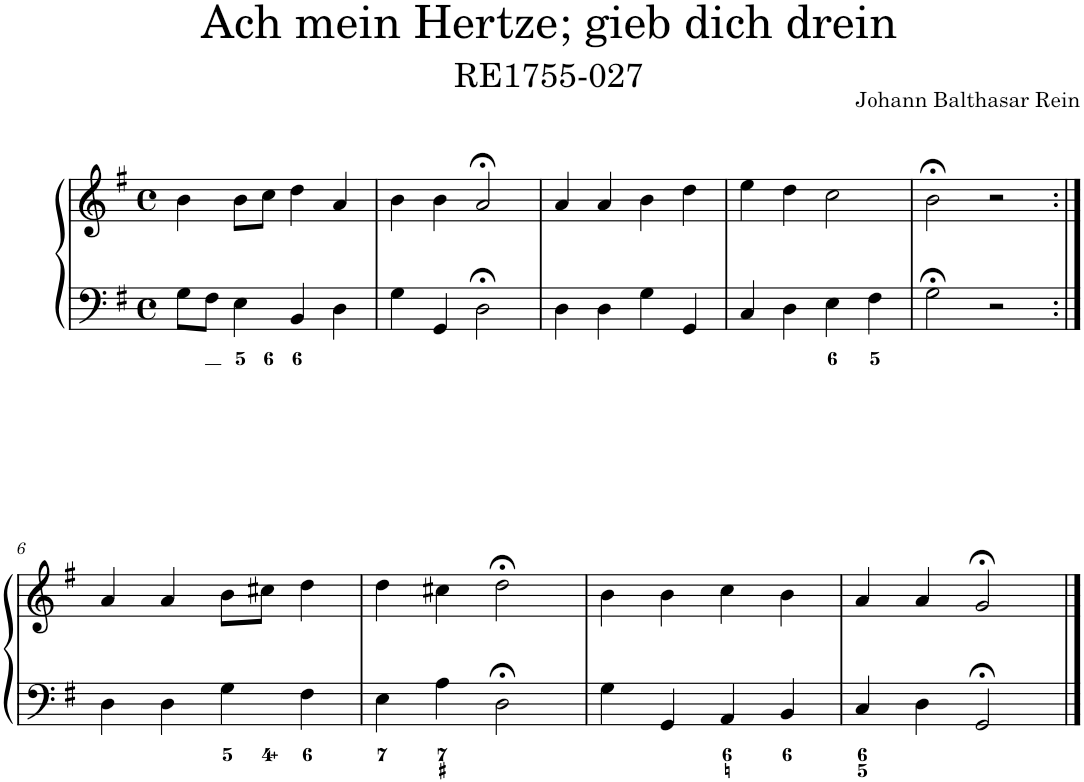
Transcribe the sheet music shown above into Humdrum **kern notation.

**kern	**kern
*part1	*part1
*staff2	*staff1
*I"Piano	*
*I'Pno.	*
*clefF4	*clefG2
*k[f#]	*k[f#]
*M4/4	*M4/4
*met(c)	*met(c)
=1	=1
8G\L	4b\
8F#\J	.
4E\	8b\L
.	8cc\J
4BB/	4dd\
4D\	4a/
=2	=2
4G\	4b\
4GG/	4b\
2D;<\	2a;</
=3	=3
4D\	4a/
4D\	4a/
4G\	4b\
4GG/	4dd\
=4	=4
4C/	4ee\
4D\	4dd\
4E\	2cc\
4F#\	.
=5	=5
2G;<\	2b;<\
2r	2r
!!LO:LB:g=z
=6:|!	=6:|!
4D\	4a/
4D\	4a/
4G\	8b\L
.	8cc#X\J
4F#\	4dd\
=7	=7
4E\	4dd\
4A\	4cc#X\
2D;<\	2dd;<\
=8	=8
4G\	4b\
4GG/	4b\
4AA/	4cc\
4BB/	4b\
=9	=9
4C/	4a/
4D\	4a/
2GG;</	2g;</
==	==
*-	*-
